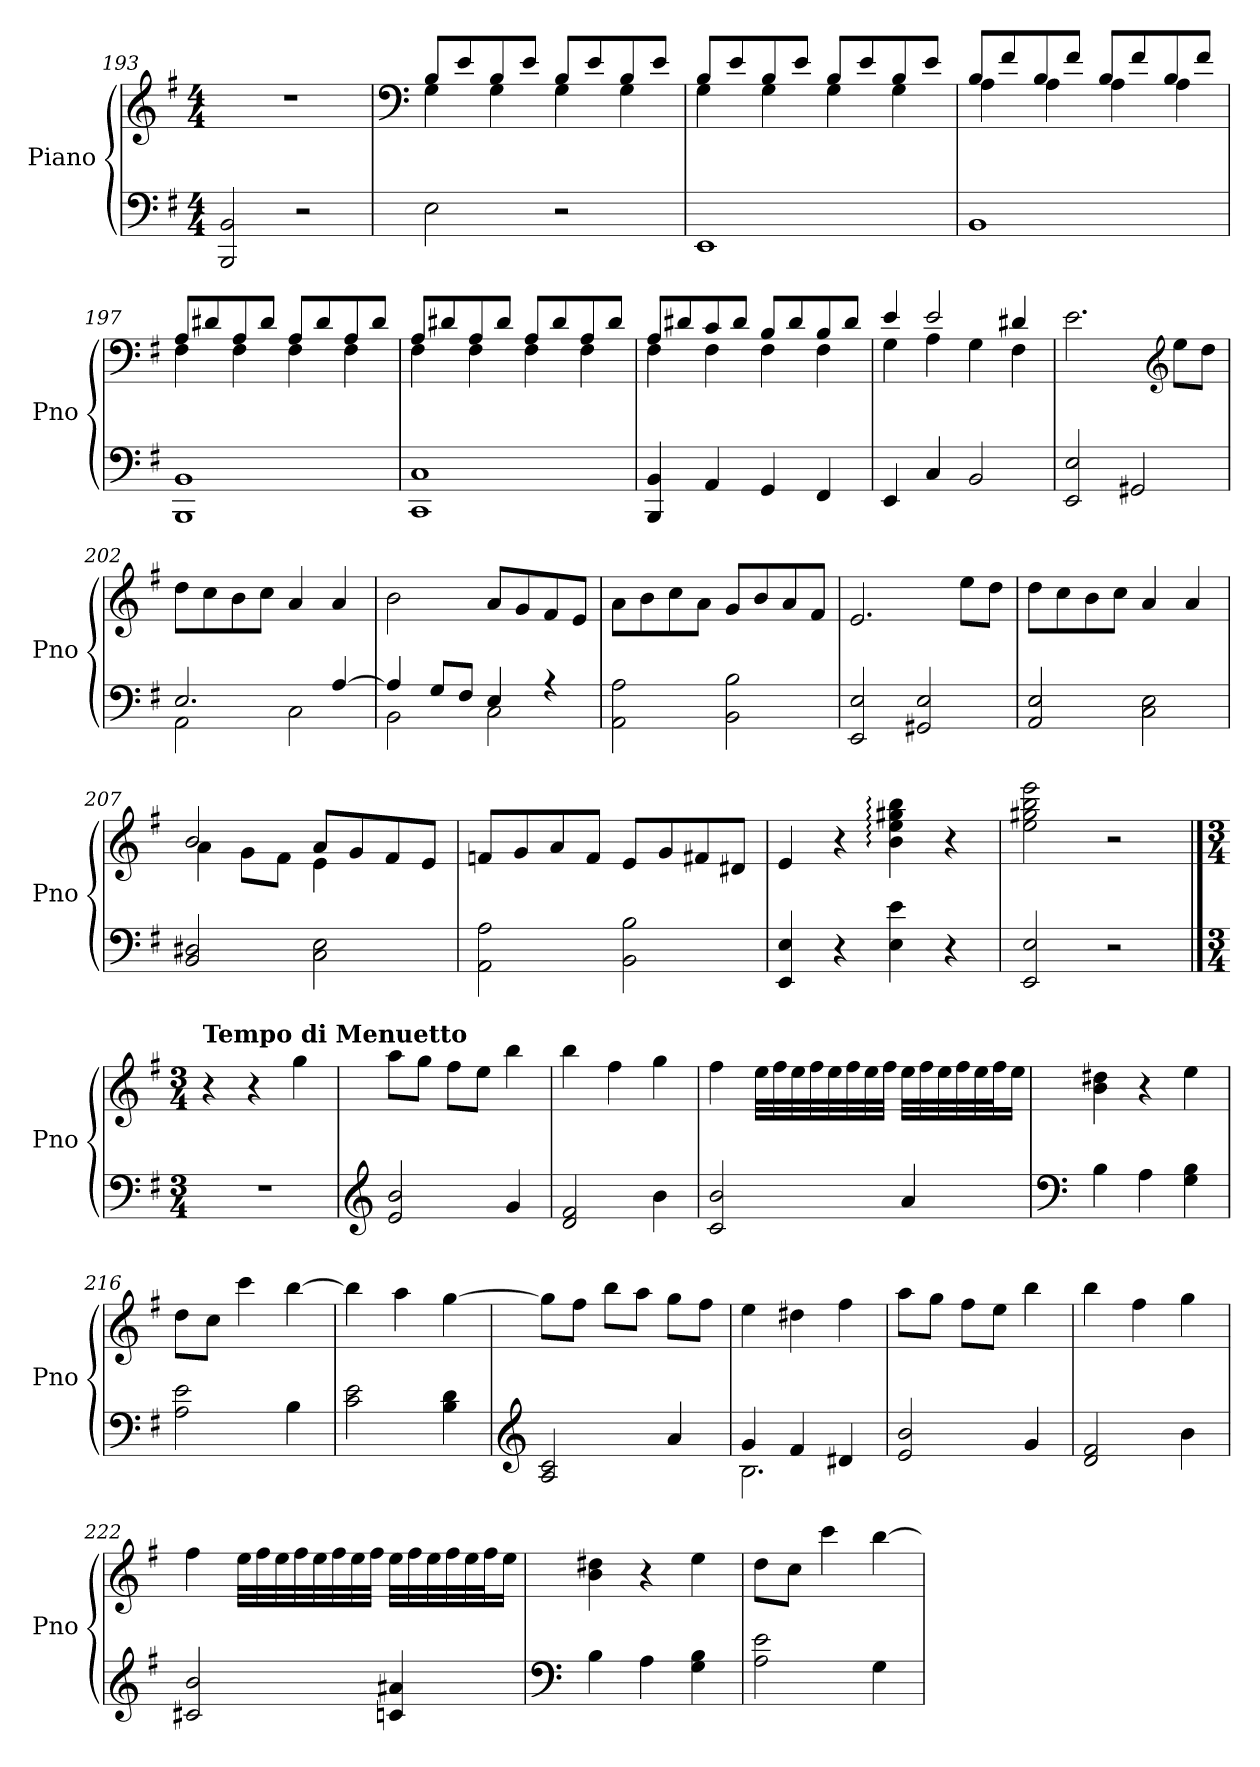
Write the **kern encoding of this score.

**kern	**kern
*part1	*part1
*staff2	*staff1
*I"Piano	*
*I'Pno	*
*clefF4	*clefG2
*k[f#]	*k[f#]
*M4/4	*M4/4
=193	=193
2BBB/ 2BB/	1r
2r	.
=194	=194
*	*clefF4
*	*^
2E\	8B/L	4G\
.	8e/	.
.	8B/	4G\
.	8e/J	.
2r	8B/L	4G\
.	8e/	.
.	8B/	4G\
.	8e/J	.
=195	=195	=195
1EE	8B/L	4G\
.	8e/	.
.	8B/	4G\
.	8e/J	.
.	8B/L	4G\
.	8e/	.
.	8B/	4G\
.	8e/J	.
=196	=196	=196
1BB	8B/L	4A\
.	8f#/	.
.	8B/	4A\
.	8f#/J	.
.	8B/L	4A\
.	8f#/	.
.	8B/	4A\
.	8f#/J	.
!!LO:LB:g=z	!!
=197	=197	=197
1BBB 1BB	8A/L	4F#\
.	8d#X/	.
.	8A/	4F#\
.	8d#/J	.
.	8A/L	4F#\
.	8d#/	.
.	8A/	4F#\
.	8d#/J	.
=198	=198	=198
1CC 1C	8A/L	4F#\
.	8d#X/	.
.	8A/	4F#\
.	8d#/J	.
.	8A/L	4F#\
.	8d#/	.
.	8A/	4F#\
.	8d#/J	.
=199	=199	=199
4BBB/ 4BB/	8A/L	4F#\
.	8d#X/	.
4AA/	8c/	4F#\
.	8d#/J	.
4GG/	8B/L	4F#\
.	8d#/	.
4FF#/	8B/	4F#\
.	8d#/J	.
=200	=200	=200
4EE/	4e/	4G\
4C/	2e/	4A\
2BB/	.	4G\
.	4d#X/	4F#\
*	*v	*v
=201	=201
2EE/ 2E/	2.e\
2GG#X/	.
*	*clefG2
.	8ee\L
.	8dd\J
=202	=202
*^	*
2.E/	2AA\	8dd\L
.	.	8cc\
.	.	8b\
.	.	8cc\J
.	2C\	4a/
[4A/	.	4a/
=203	=203	=203
4A/]	2BB\	2b\
8G/L	.	.
8F#/J	.	.
4E/	2C\	8a/L
.	.	8g/
4r	.	8f#/
.	.	8e/J
*v	*v	*
!!LO:PB:g=z
=204	=204
2AA\ 2A\	8a\L
.	8b\
.	8cc\
.	8a\J
2BB\ 2B\	8g/L
.	8b/
.	8a/
.	8f#/J
=205	=205
2EE/ 2E/	2.e/
2GG#X/ 2E/	.
.	8ee\L
.	8dd\J
=206	=206
2AA/ 2E/	8dd\L
.	8cc\
.	8b\
.	8cc\J
2C\ 2E\	4a/
.	4a/
=207	=207
*	*^
2BB/ 2D#X/	2b/	4a\
.	.	8g\L
.	.	8f#\J
2C\ 2E\	8a/L	4e\
.	8g/	.
.	8f#/	4ryy
.	8e/J	.
*	*v	*v
=208	=208
2AA\ 2A\	8fn/L
.	8g/
.	8a/
.	8f/J
2BB\ 2B\	8e/L
.	8g/
.	8f#X/
.	8d#X/J
=209	=209
4EE/ 4E/	4e/
4r	4r
4E\ 4e\	4b\: 4ee\: 4gg#X\: 4bb\:
4r	4r
=210	=210
2EE/ 2E/	2ee\ 2gg#X\ 2bb\ 2eee\
2r	2r
==211	==211
*M3/4	*M3/4
!	!LO:TX:a:B:t=Tempo di Menuetto
2.r	4r
.	4r
.	4gg\
!!LO:LB:g=z
=212	=212
*clefG2	*
2e/ 2b/	8aa\L
.	8gg\J
.	8ff#\L
.	8ee\J
4g/	4bb\
=213	=213
2d/ 2f#/	4bb\
.	4ff#\
4b\	4gg\
=214	=214
2c/ 2b/	4ff#\
.	32ee\LLL
.	32ff#\
.	32ee\
.	32ff#\
.	32ee\
.	32ff#\
.	32ee\
.	32ff#\JJJ
4a/	32ee\LLL
.	32ff#\
.	32ee\
.	32ff#\
.	32ee\
.	32ff#\J
.	16ee\JJ
=215	=215
*clefF4	*
4B\	4b\ 4dd#X\
4A\	4r
4G\ 4B\	4ee\
=216	=216
2A\ 2e\	8dd\L
.	8cc\J
.	4ccc\
4B\	[4bb\
=217	=217
2c\ 2e\	4bb\]
.	4aa\
4B\ 4d\	[4gg\
=218	=218
*clefG2	*
2A/ 2c/	8gg\L]
.	8ff#\J
.	8bb\L
.	8aa\J
4a/	8gg\L
.	8ff#\J
=219	=219
*^	*
4g/	2.B\	4ee\
4f#/	.	4dd#X\
4d#X/	.	4ff#\
*v	*v	*
=220	=220
2e/ 2b/	8aa\L
.	8gg\J
.	8ff#\L
.	8ee\J
4g/	4bb\
!!LO:LB:g=z
=221	=221
2d/ 2f#/	4bb\
.	4ff#\
4b\	4gg\
=222	=222
2c#X/ 2b/	4ff#\
.	32ee\LLL
.	32ff#\
.	32ee\
.	32ff#\
.	32ee\
.	32ff#\
.	32ee\
.	32ff#\JJJ
4cn/ 4a#X/	32ee\LLL
.	32ff#\
.	32ee\
.	32ff#\
.	32ee\
.	32ff#\J
.	16ee\JJ
=223	=223
*clefF4	*
4B\	4b\ 4dd#X\
4A\	4r
4G\ 4B\	4ee\
=224	=224
2A\ 2e\	8dd\L
.	8cc\J
.	4ccc\
4G\	[4bb\
=	=
*-	*-
